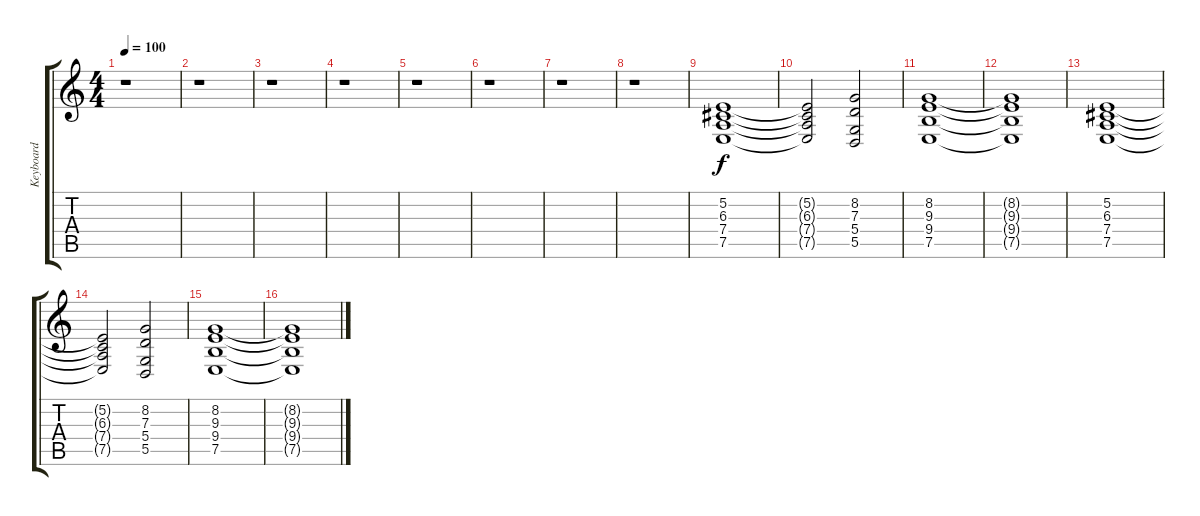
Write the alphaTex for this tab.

\track ("Keyboard" "Keyboard") {instrument acousticgrandpiano}
\staff {score tabs}
\tuning (E4 B3 G3 D3 A2 E2) {hide}
\ts (4 4)
\tempo 100
\clef g2
\ks c
r.1{dy f} |
r.1 |
r.1 |
r.1 |
r.1 |
r.1 |
r.1 |
r.1 |
(5.2 6.3 7.4 7.5).1{volume 10 instrument stringensemble1} |
(5.2{t} 6.3{t} 7.4{t} 7.5{t}).2 (8.2 7.3 5.4 5.5).2 |
(8.2 9.3 9.4 7.5).1 |
(8.2{t} 9.3{t} 9.4{t} 7.5{t}).1 |
(5.2 6.3 7.4 7.5).1{volume 10 instrument stringensemble1} |
(5.2{t} 6.3{t} 7.4{t} 7.5{t}).2 (8.2 7.3 5.4 5.5).2 |
(8.2 9.3 9.4 7.5).1 |
(8.2{t} 9.3{t} 9.4{t} 7.5{t}).1
